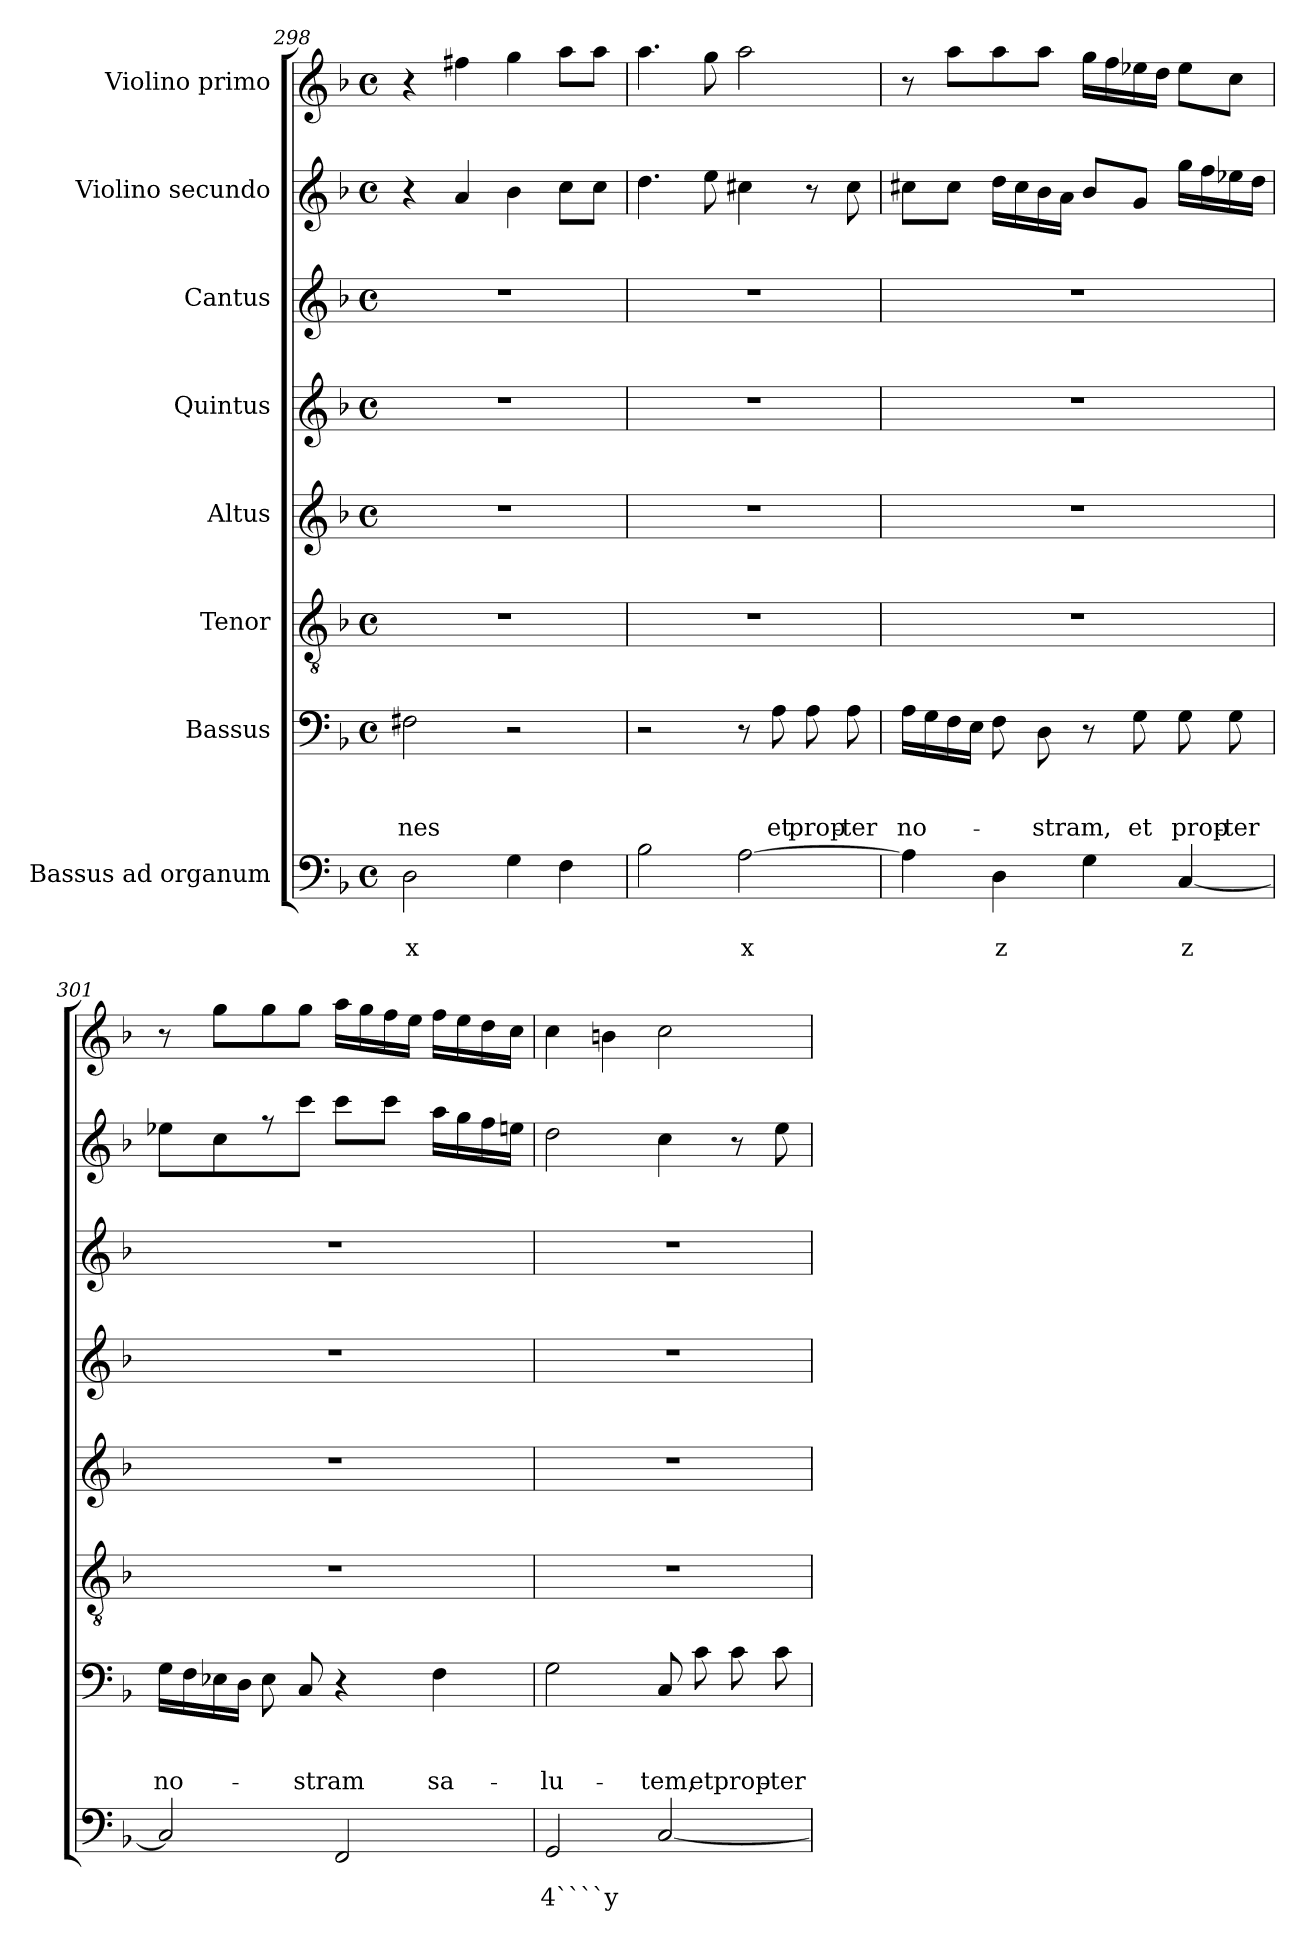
**kern	**text	**text	**kern	**text	**text	**text	**kern	**kern	**kern	**kern	**kern	**kern
*part8	*part8	*part8	*part7	*part7	*part7	*part7	*part6	*part5	*part4	*part3	*part2	*part1
*staff8	*staff8	*staff8	*staff7	*staff7	*staff7	*staff7	*staff6	*staff5	*staff4	*staff3	*staff2	*staff1
*I"Bassus ad  organum	*	*	*I"Bassus	*	*	*	*I"Tenor	*I"Altus	*I"Quintus	*I"Cantus	*I"Violino secundo	*I"Violino primo
*clefF4	*	*	*clefF4	*	*	*	*clefGv2	*clefG2	*clefG2	*clefG2	*clefG2	*clefG2
*k[b-]	*	*	*k[b-]	*	*	*	*k[b-]	*k[b-]	*k[b-]	*k[b-]	*k[b-]	*k[b-]
*F:	*	*	*F:	*	*	*	*F:	*F:	*F:	*F:	*F:	*F:
*M4/4	*	*	*M4/4	*	*	*	*M4/4	*M4/4	*M4/4	*M4/4	*M4/4	*M4/4
*met(c)	*	*	*met(c)	*	*	*	*met(c)	*met(c)	*met(c)	*met(c)	*met(c)	*met(c)
=298	=298	=298	=298	=298	=298	=298	=298	=298	=298	=298	=298	=298
!	!	!LO:LY:b	!	!	!	!LO:LY:b	!	!	!	!	!	!
2D\	.	x	2F#X\	.	.	-nes	1r	1r	1r	1r	4r	4r
.	.	.	.	.	.	.	.	.	.	.	4a/	4ff#X\
4G\	.	.	2r	.	.	.	.	.	.	.	4b-\	4gg\
4F\	.	.	.	.	.	.	.	.	.	.	8cc\L	8aa\L
.	.	.	.	.	.	.	.	.	.	.	8cc\J	8aa\J
=299	=299	=299	=299	=299	=299	=299	=299	=299	=299	=299	=299	=299
2B-\	.	.	2r	.	.	.	1r	1r	1r	1r	4.dd\	4.aa\
.	.	.	.	.	.	.	.	.	.	.	8ee\	8gg\
!	!	!LO:LY:b	!	!	!	!	!	!	!	!	!	!
[2A\	.	x	8r	.	.	.	.	.	.	.	4cc#X\	2aa\
!	!	!	!	!	!	!LO:LY:b	!	!	!	!	!	!
.	.	.	8A\	.	.	et	.	.	.	.	.	.
!	!	!	!	!	!	!LO:LY:b	!	!	!	!	!	!
.	.	.	8A\	.	.	prop-	.	.	.	.	8r	.
!	!	!	!	!	!	!LO:LY:b	!	!	!	!	!	!
.	.	.	8A\	.	.	-ter	.	.	.	.	8cc#\	.
=300	=300	=300	=300	=300	=300	=300	=300	=300	=300	=300	=300	=300
!	!	!	!	!	!	!LO:LY:b	!	!	!	!	!	!
4A\]	.	.	16A\LL	.	.	no-	1r	1r	1r	1r	8cc#X\L	8r
.	.	.	16G\	.	.	.	.	.	.	.	.	.
.	.	.	16F\	.	.	.	.	.	.	.	8cc#\J	8aa\L
.	.	.	16E\JJ	.	.	.	.	.	.	.	.	.
!	!	!LO:LY:b	!	!	!	!	!	!	!	!	!	!
4D\	.	z	8F\	.	.	.	.	.	.	.	16dd\LL	8aa\
.	.	.	.	.	.	.	.	.	.	.	16cc#\	.
!	!	!	!	!	!	!LO:LY:b	!	!	!	!	!	!
.	.	.	8D\	.	.	-stram,	.	.	.	.	16b-\	8aa\J
.	.	.	.	.	.	.	.	.	.	.	16a\JJ	.
4G\	.	.	8r	.	.	.	.	.	.	.	8b-/L	16gg\LL
.	.	.	.	.	.	.	.	.	.	.	.	16ff\
!	!	!	!	!	!	!LO:LY:b	!	!	!	!	!	!
.	.	.	8G\	.	.	et	.	.	.	.	8g/J	16ee-X\
.	.	.	.	.	.	.	.	.	.	.	.	16dd\JJ
!	!	!LO:LY:b	!	!	!	!LO:LY:b	!	!	!	!	!	!
[4C/	.	z	8G\	.	.	prop-	.	.	.	.	16gg\LL	8ee-\L
.	.	.	.	.	.	.	.	.	.	.	16ff\	.
!	!	!	!	!	!	!LO:LY:b	!	!	!	!	!	!
.	.	.	8G\	.	.	-ter	.	.	.	.	16ee-X\	8cc\J
.	.	.	.	.	.	.	.	.	.	.	16dd\JJ	.
=301	=301	=301	=301	=301	=301	=301	=301	=301	=301	=301	=301	=301
!	!	!	!	!	!	!LO:LY:b	!	!	!	!	!	!
2C/]	.	.	16G\LL	.	.	no-	1r	1r	1r	1r	8ee-X\L	8r
.	.	.	16F\	.	.	.	.	.	.	.	.	.
.	.	.	16E-X\	.	.	.	.	.	.	.	8cc\	8gg\L
.	.	.	16D\JJ	.	.	.	.	.	.	.	.	.
.	.	.	8E-\	.	.	.	.	.	.	.	8r	8gg\
!	!	!	!	!	!	!LO:LY:b	!	!	!	!	!	!
.	.	.	8C/	.	.	-stram	.	.	.	.	8ccc\J	8gg\J
2FF/	.	.	4r	.	.	.	.	.	.	.	8ccc\L	16aa\LL
.	.	.	.	.	.	.	.	.	.	.	.	16gg\
.	.	.	.	.	.	.	.	.	.	.	8ccc\J	16ff\
.	.	.	.	.	.	.	.	.	.	.	.	16ee\JJ
!	!	!	!	!	!	!LO:LY:b	!	!	!	!	!	!
.	.	.	4F\	.	.	sa-	.	.	.	.	16aa\LL	16ff\LL
.	.	.	.	.	.	.	.	.	.	.	16gg\	16ee\
.	.	.	.	.	.	.	.	.	.	.	16ff\	16dd\
.	.	.	.	.	.	.	.	.	.	.	16een\JJ	16cc\JJ
!!LO:LB:g=z
=302	=302	=302	=302	=302	=302	=302	=302	=302	=302	=302	=302	=302
!	!	!LO:LY:b	!	!	!	!LO:LY:b	!	!	!	!	!	!
2GG/	.	4````y	2G\	.	.	-lu-	1r	1r	1r	1r	2dd\	4cc\
.	.	.	.	.	.	.	.	.	.	.	.	4bn\
!	!	!	!	!	!	!LO:LY:b	!	!	!	!	!	!
[2C/	.	.	8C/	.	.	-tem,	.	.	.	.	4cc\	2cc\
!	!	!	!	!	!	!LO:LY:b	!	!	!	!	!	!
.	.	.	8c\	.	.	et	.	.	.	.	.	.
!	!	!	!	!	!	!LO:LY:b	!	!	!	!	!	!
.	.	.	8c\	.	.	prop-	.	.	.	.	8r	.
!	!	!	!	!	!	!LO:LY:b	!	!	!	!	!	!
.	.	.	8c\	.	.	-ter	.	.	.	.	8ee\	.
=	=	=	=	=	=	=	=	=	=	=	=	=
*-	*-	*-	*-	*-	*-	*-	*-	*-	*-	*-	*-	*-
